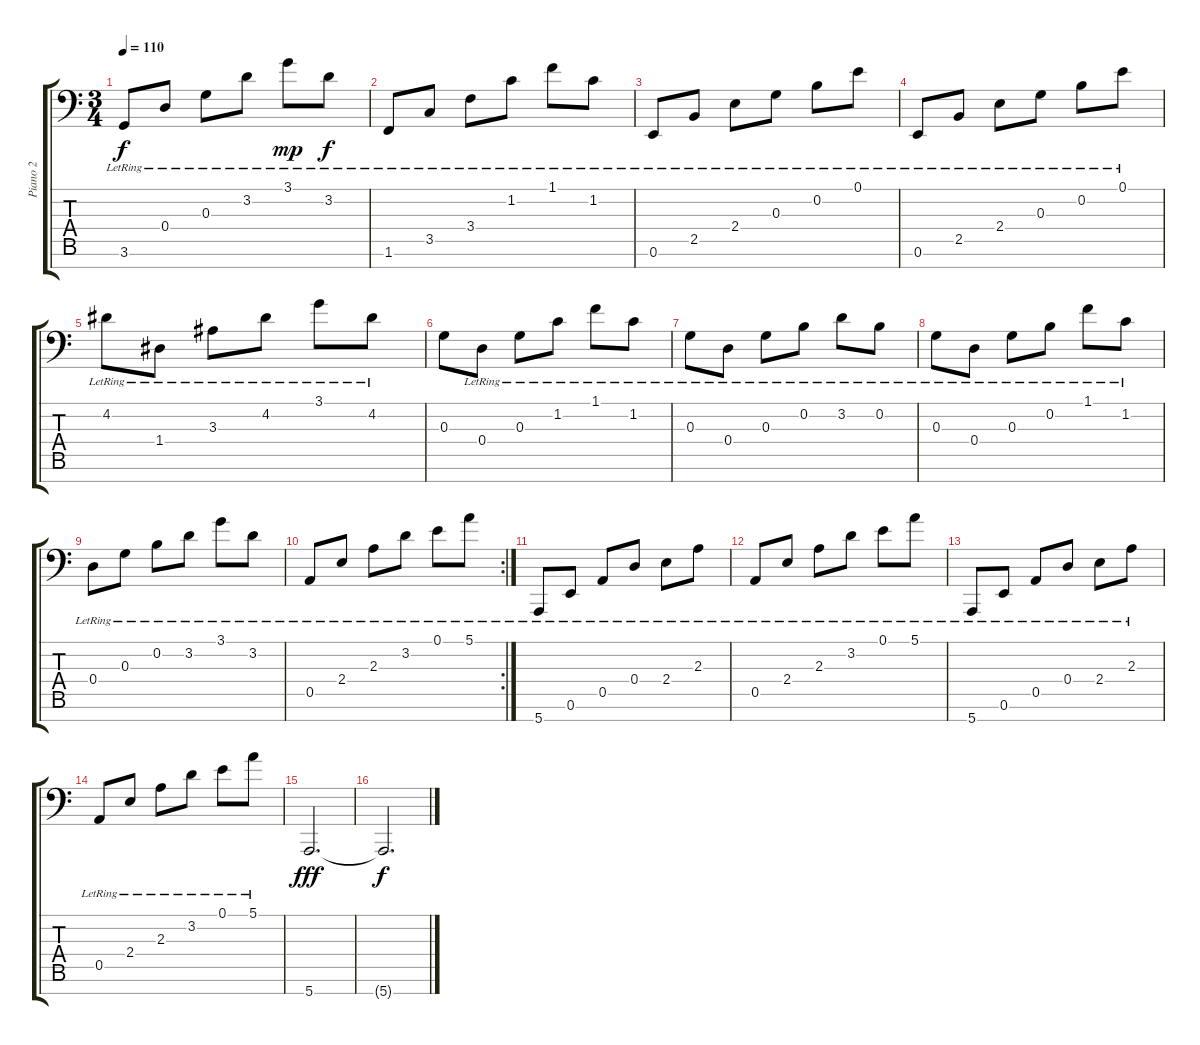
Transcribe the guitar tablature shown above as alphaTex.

\track ("Piano 2" "Piano 2") {instrument acousticgrandpiano}
\staff {score tabs}
\tuning (E4 B3 G3 D3 A2 E2 E1) {hide}
\ts (3 4)
\tempo 110
\clef f4
\ks c
3.6{lr}.8{dy f} 0.4{lr}.8 0.3{lr}.8 3.2{lr}.8 3.1{lr}.8{dy mp} 3.2{lr}.8{dy f} |
1.6{lr}.8 3.5{lr}.8 3.4{lr}.8 1.2{lr}.8 1.1{lr}.8 1.2{lr}.8 |
0.6{lr}.8 2.5{lr}.8 2.4{lr}.8 0.3{lr}.8 0.2{lr}.8 0.1{lr}.8 |
0.6{lr}.8 2.5{lr}.8 2.4{lr}.8 0.3{lr}.8 0.2{lr}.8 0.1{lr}.8 |
4.2{lr}.8 1.4{lr}.8 3.3{lr}.8 4.2{lr}.8 3.1{lr}.8 4.2{lr}.8 |
0.3.8 0.4{lr}.8 0.3{lr}.8 1.2{lr}.8 1.1{lr}.8 1.2{lr}.8 |
0.3{lr}.8 0.4{lr}.8 0.3{lr}.8 0.2{lr}.8 3.2{lr}.8 0.2{lr}.8 |
0.3{lr}.8 0.4{lr}.8 0.3{lr}.8 0.2{lr}.8 1.1{lr}.8 1.2{lr}.8 |
0.4{lr}.8 0.3{lr}.8 0.2{lr}.8 3.2{lr}.8 3.1{lr}.8 3.2{lr}.8 |
\rc 2
0.5{lr}.8 2.4{lr}.8 2.3{lr}.8 3.2{lr}.8 0.1{lr}.8 5.1{lr}.8 |
5.7{lr}.8 0.6{lr}.8 0.5{lr}.8 0.4{lr}.8 2.4{lr}.8 2.3{lr}.8 |
0.5{lr}.8 2.4{lr}.8 2.3{lr}.8 3.2{lr}.8 0.1{lr}.8 5.1{lr}.8 |
5.7{lr}.8 0.6{lr}.8 0.5{lr}.8 0.4{lr}.8 2.4{lr}.8 2.3{lr}.8 |
0.5{lr}.8 2.4{lr}.8 2.3{lr}.8 3.2{lr}.8 0.1{lr}.8 5.1{lr}.8 |
5.7.2{d dy fff} |
5.7{t}.2{d dy f}
